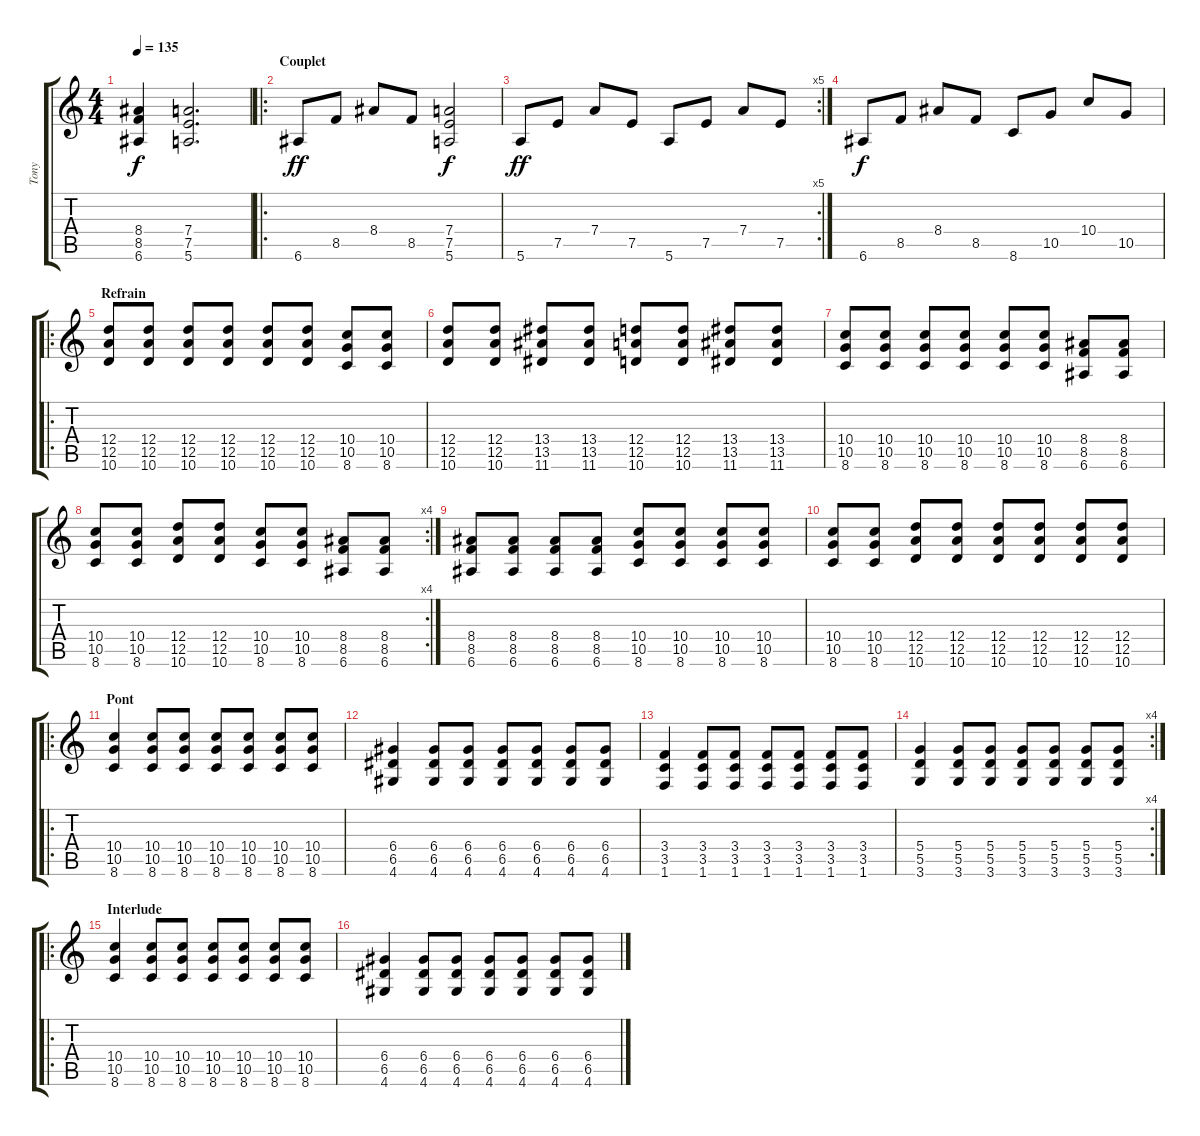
\track ("Tony" "Tony") {instrument distortionguitar}
\staff {score tabs}
\tuning (E4 B3 G3 D3 A2 E2) {hide}
\ts (4 4)
\tempo 135
\clef g2
\ks c
(8.4 8.5 6.6).4{dy f} (7.4 7.5 5.6).2{d} |
\ro
\section ("" "Couplet")
6.6.8{dy ff} 8.5.8 8.4.8 8.5.8 (7.4 7.5 5.6).2{dy f} |
\rc 5
5.6.8{dy ff} 7.5.8 7.4.8 7.5.8 5.6.8 7.5.8 7.4.8 7.5.8 |
6.6.8{dy f} 8.5.8 8.4.8 8.5.8 8.6.8 10.5.8 10.4.8 10.5.8 |
\ro
\section ("" "Refrain")
(12.4 12.5 10.6).8 (12.4 12.5 10.6).8 (12.4 12.5 10.6).8 (12.4 12.5 10.6).8 (12.4 12.5 10.6).8 (12.4 12.5 10.6).8 (10.4 10.5 8.6).8 (10.4 10.5 8.6).8 |
(12.4 12.5 10.6).8 (12.4 12.5 10.6).8 (13.4 13.5 11.6).8 (13.4 13.5 11.6).8 (12.4 12.5 10.6).8 (12.4 12.5 10.6).8 (13.4 13.5 11.6).8 (13.4 13.5 11.6).8 |
(10.4 10.5 8.6).8 (10.4 10.5 8.6).8 (10.4 10.5 8.6).8 (10.4 10.5 8.6).8 (10.4 10.5 8.6).8 (10.4 10.5 8.6).8 (8.4 8.5 6.6).8 (8.4 8.5 6.6).8 |
\rc 4
(10.4 10.5 8.6).8 (10.4 10.5 8.6).8 (12.4 12.5 10.6).8 (12.4 12.5 10.6).8 (10.4 10.5 8.6).8 (10.4 10.5 8.6).8 (8.4 8.5 6.6).8 (8.4 8.5 6.6).8 |
(8.4 8.5 6.6).8 (8.4 8.5 6.6).8 (8.4 8.5 6.6).8 (8.4 8.5 6.6).8 (10.4 10.5 8.6).8 (10.4 10.5 8.6).8 (10.4 10.5 8.6).8 (10.4 10.5 8.6).8 |
(10.4 10.5 8.6).8 (10.4 10.5 8.6).8 (12.4 12.5 10.6).8 (12.4 12.5 10.6).8 (12.4 12.5 10.6).8 (12.4 12.5 10.6).8 (12.4 12.5 10.6).8 (12.4 12.5 10.6).8 |
\ro
\section ("" "Pont")
(10.4 10.5 8.6).4 (10.4 10.5 8.6).8 (10.4 10.5 8.6).8 (10.4 10.5 8.6).8 (10.4 10.5 8.6).8 (10.4 10.5 8.6).8 (10.4 10.5 8.6).8 |
(6.4 6.5 4.6).4 (6.4 6.5 4.6).8 (6.4 6.5 4.6).8 (6.4 6.5 4.6).8 (6.4 6.5 4.6).8 (6.4 6.5 4.6).8 (6.4 6.5 4.6).8 |
(3.4 3.5 1.6).4 (3.4 3.5 1.6).8 (3.4 3.5 1.6).8 (3.4 3.5 1.6).8 (3.4 3.5 1.6).8 (3.4 3.5 1.6).8 (3.4 3.5 1.6).8 |
\rc 4
(5.4 5.5 3.6).4 (5.4 5.5 3.6).8 (5.4 5.5 3.6).8 (5.4 5.5 3.6).8 (5.4 5.5 3.6).8 (5.4 5.5 3.6).8 (5.4 5.5 3.6).8 |
\ro
\section ("" "Interlude")
(10.4 10.5 8.6).4 (10.4 10.5 8.6).8 (10.4 10.5 8.6).8 (10.4 10.5 8.6).8 (10.4 10.5 8.6).8 (10.4 10.5 8.6).8 (10.4 10.5 8.6).8 |
(6.4 6.5 4.6).4 (6.4 6.5 4.6).8 (6.4 6.5 4.6).8 (6.4 6.5 4.6).8 (6.4 6.5 4.6).8 (6.4 6.5 4.6).8 (6.4 6.5 4.6).8
